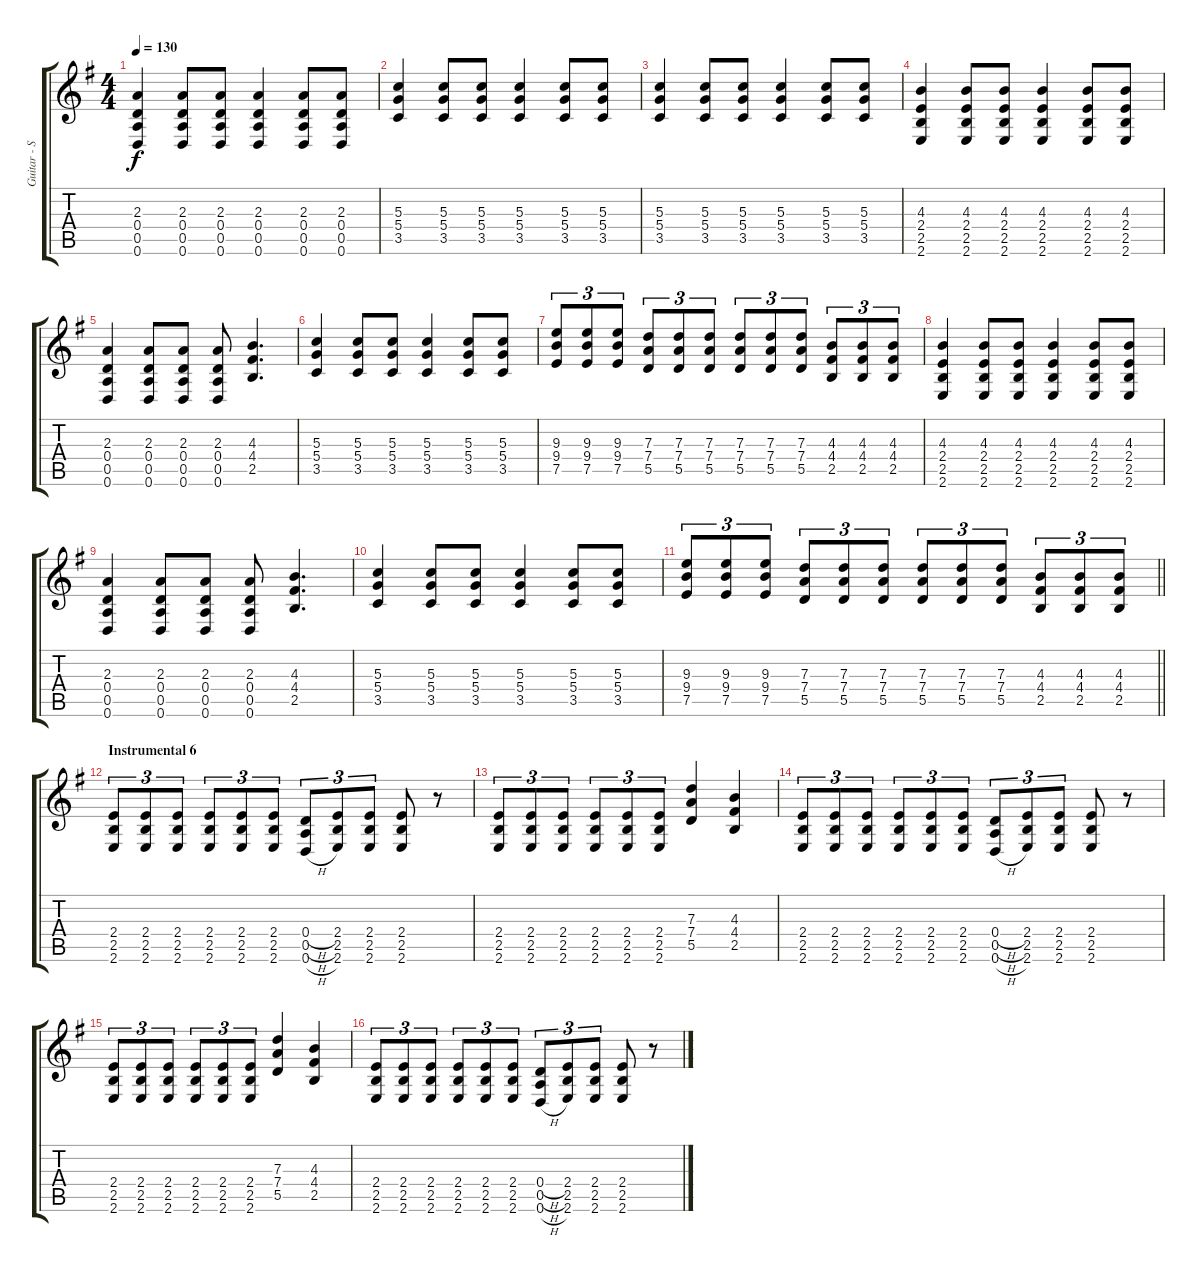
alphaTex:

\track ("Guitar - Simon Neil" "Guitar - S") {instrument electricguitarclean}
\staff {score tabs}
\tuning (E4 B3 G3 D3 A2 D2) {hide}
\ts (4 4)
\tempo 130
\clef g2
\ks g
(2.3 0.4 0.5 0.6).4{dy f} (2.3 0.4 0.5 0.6).8 (2.3 0.4 0.5 0.6).8 (2.3 0.4 0.5 0.6).4 (2.3 0.4 0.5 0.6).8 (2.3 0.4 0.5 0.6).8 |
(5.3 5.4 3.5).4 (5.3 5.4 3.5).8 (5.3 5.4 3.5).8 (5.3 5.4 3.5).4 (5.3 5.4 3.5).8 (5.3 5.4 3.5).8 |
(5.3 5.4 3.5).4 (5.3 5.4 3.5).8 (5.3 5.4 3.5).8 (5.3 5.4 3.5).4 (5.3 5.4 3.5).8 (5.3 5.4 3.5).8 |
(4.3 2.4 2.5 2.6).4 (4.3 2.4 2.5 2.6).8 (4.3 2.4 2.5 2.6).8 (4.3 2.4 2.5 2.6).4 (4.3 2.4 2.5 2.6).8 (4.3 2.4 2.5 2.6).8 |
(2.3 0.4 0.5 0.6).4 (2.3 0.4 0.5 0.6).8 (2.3 0.4 0.5 0.6).8 (2.3 0.4 0.5 0.6).8 (4.3 4.4 2.5).4{d} |
(5.3 5.4 3.5).4 (5.3 5.4 3.5).8 (5.3 5.4 3.5).8 (5.3 5.4 3.5).4 (5.3 5.4 3.5).8 (5.3 5.4 3.5).8 |
(9.3 9.4 7.5).8{tu (3 2)} (9.3 9.4 7.5).8{tu (3 2)} (9.3 9.4 7.5).8{tu (3 2)} (7.3 7.4 5.5).8{tu (3 2)} (7.3 7.4 5.5).8{tu (3 2)} (7.3 7.4 5.5).8{tu (3 2)} (7.3 7.4 5.5).8{tu (3 2)} (7.3 7.4 5.5).8{tu (3 2)} (7.3 7.4 5.5).8{tu (3 2)} (4.3 4.4 2.5).8{tu (3 2)} (4.3 4.4 2.5).8{tu (3 2)} (4.3 4.4 2.5).8{tu (3 2)} |
(4.3 2.4 2.5 2.6).4 (4.3 2.4 2.5 2.6).8 (4.3 2.4 2.5 2.6).8 (4.3 2.4 2.5 2.6).4 (4.3 2.4 2.5 2.6).8 (4.3 2.4 2.5 2.6).8 |
(2.3 0.4 0.5 0.6).4 (2.3 0.4 0.5 0.6).8 (2.3 0.4 0.5 0.6).8 (2.3 0.4 0.5 0.6).8 (4.3 4.4 2.5).4{d} |
(5.3 5.4 3.5).4 (5.3 5.4 3.5).8 (5.3 5.4 3.5).8 (5.3 5.4 3.5).4 (5.3 5.4 3.5).8 (5.3 5.4 3.5).8 |
\barLineRight lightlight
(9.3 9.4 7.5).8{tu (3 2)} (9.3 9.4 7.5).8{tu (3 2)} (9.3 9.4 7.5).8{tu (3 2)} (7.3 7.4 5.5).8{tu (3 2)} (7.3 7.4 5.5).8{tu (3 2)} (7.3 7.4 5.5).8{tu (3 2)} (7.3 7.4 5.5).8{tu (3 2)} (7.3 7.4 5.5).8{tu (3 2)} (7.3 7.4 5.5).8{tu (3 2)} (4.3 4.4 2.5).8{tu (3 2)} (4.3 4.4 2.5).8{tu (3 2)} (4.3 4.4 2.5).8{tu (3 2)} |
\section ("" "Instrumental 6")
(2.4 2.5 2.6).8{tu (3 2) volume 14} (2.4 2.5 2.6).8{tu (3 2)} (2.4 2.5 2.6).8{tu (3 2)} (2.4 2.5 2.6).8{tu (3 2)} (2.4 2.5 2.6).8{tu (3 2)} (2.4 2.5 2.6).8{tu (3 2)} (0.4{h} 0.5{h} 0.6{h}).8{tu (3 2)} (2.4 2.5 2.6).8{tu (3 2)} (2.4 2.5 2.6).8{tu (3 2)} (2.4 2.5 2.6).8 r.8 |
(2.4 2.5 2.6).8{tu (3 2)} (2.4 2.5 2.6).8{tu (3 2)} (2.4 2.5 2.6).8{tu (3 2)} (2.4 2.5 2.6).8{tu (3 2)} (2.4 2.5 2.6).8{tu (3 2)} (2.4 2.5 2.6).8{tu (3 2)} (7.3 7.4 5.5).4 (4.3 4.4 2.5).4 |
(2.4 2.5 2.6).8{tu (3 2)} (2.4 2.5 2.6).8{tu (3 2)} (2.4 2.5 2.6).8{tu (3 2)} (2.4 2.5 2.6).8{tu (3 2)} (2.4 2.5 2.6).8{tu (3 2)} (2.4 2.5 2.6).8{tu (3 2)} (0.4{h} 0.5{h} 0.6{h}).8{tu (3 2)} (2.4 2.5 2.6).8{tu (3 2)} (2.4 2.5 2.6).8{tu (3 2)} (2.4 2.5 2.6).8 r.8 |
(2.4 2.5 2.6).8{tu (3 2)} (2.4 2.5 2.6).8{tu (3 2)} (2.4 2.5 2.6).8{tu (3 2)} (2.4 2.5 2.6).8{tu (3 2)} (2.4 2.5 2.6).8{tu (3 2)} (2.4 2.5 2.6).8{tu (3 2)} (7.3 7.4 5.5).4 (4.3 4.4 2.5).4 |
(2.4 2.5 2.6).8{tu (3 2)} (2.4 2.5 2.6).8{tu (3 2)} (2.4 2.5 2.6).8{tu (3 2)} (2.4 2.5 2.6).8{tu (3 2)} (2.4 2.5 2.6).8{tu (3 2)} (2.4 2.5 2.6).8{tu (3 2)} (0.4{h} 0.5{h} 0.6{h}).8{tu (3 2)} (2.4 2.5 2.6).8{tu (3 2)} (2.4 2.5 2.6).8{tu (3 2)} (2.4 2.5 2.6).8 r.8
